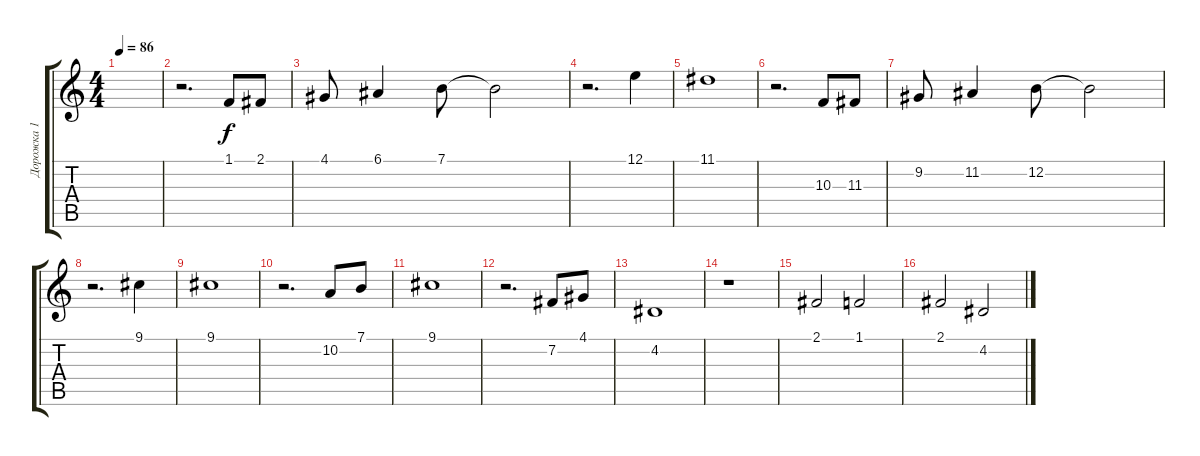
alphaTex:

\track ("Дорожка 1" "Дорожка 1") {instrument voiceoohs}
\staff {score tabs}
\tuning (E4 B3 G3 D3 A2 E2) {hide}
\ts (4 4)
\tempo 86
\clef g2
\ks c
|
r.2{d} 1.1.8 2.1.8 |
4.1.8 6.1.4 7.1.8 7.1{t}.2 |
r.2{d} 12.1.4 |
11.1.1 |
r.2{d} 10.3.8 11.3.8 |
9.2.8 11.2.4 12.2.8 12.2{t}.2 |
r.2{d} 9.1.4 |
9.1.1 |
r.2{d} 10.2.8 7.1.8 |
9.1.1 |
r.2{d} 7.2.8 4.1.8 |
4.2.1 |
r.1 |
2.1.2 1.1.2 |
2.1.2 4.2.2
